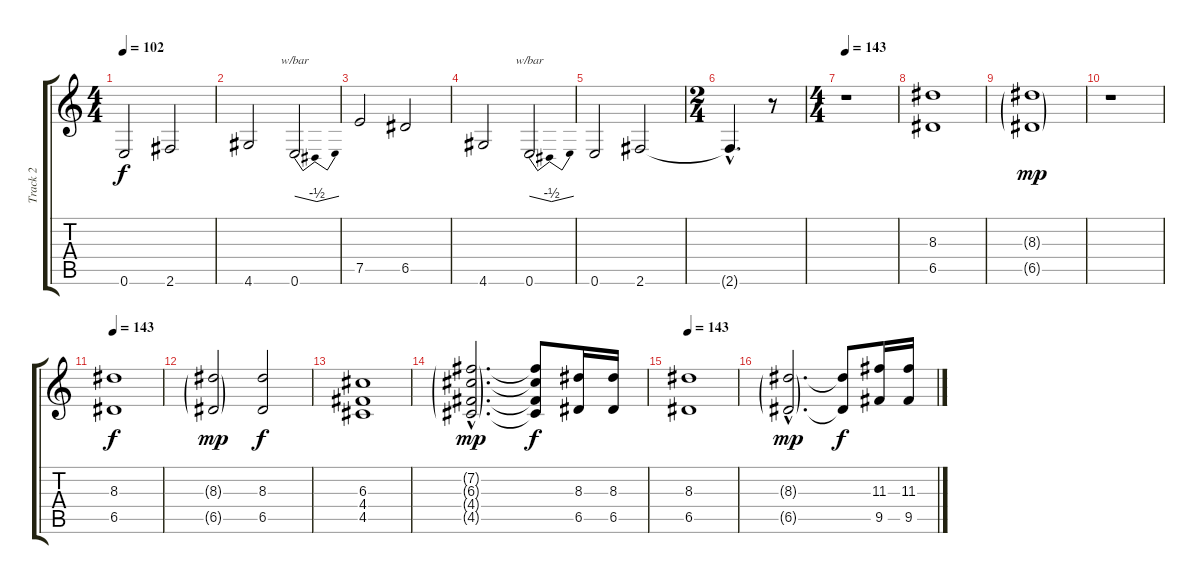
\track ("Track 2" "Track 2") {instrument overdrivenguitar}
\staff {score tabs}
\tuning (E4 B3 G3 D3 A2 E2) {hide}
\ts (4 4)
\tempo 102
\clef g2
\ks c
0.6.2{dy f} 2.6.2 |
4.6.2 0.6.2{tbe (dip default 0 0 30 -2 60 0)} |
7.5.2 6.5.2 |
4.6.2 0.6.2{tbe (dip default 0 0 30 -2 60 0)} |
0.6.2 2.6.2 |
\ts (2 4)
2.6{hac t}.4{d} r.8 |
\ts (4 4)
\tempo 143
r.1 |
(8.3 6.5).1 |
(8.3{g} 6.5{g}).1{dy mp} |
r.1 |
\tempo 143
(8.3 6.5).1{dy f} |
(8.3{g} 6.5{g}).2{dy mp} (8.3 6.5).2{dy f} |
(6.3 4.4 4.5).1 |
(7.2{g hac} 6.3{g hac} 4.4{g hac} 4.5{g hac}).2{d dy mp} (7.2{t} 6.3{t} 4.4{t} 4.5{t}).8{dy f} (8.3 6.5).16 (8.3 6.5).16 |
\tempo 143
(8.3 6.5).1 |
(8.3{g hac} 6.5{g hac}).2{d dy mp} (8.3{t} 6.5{t}).8{dy f} (11.3 9.5).16 (11.3 9.5).16
